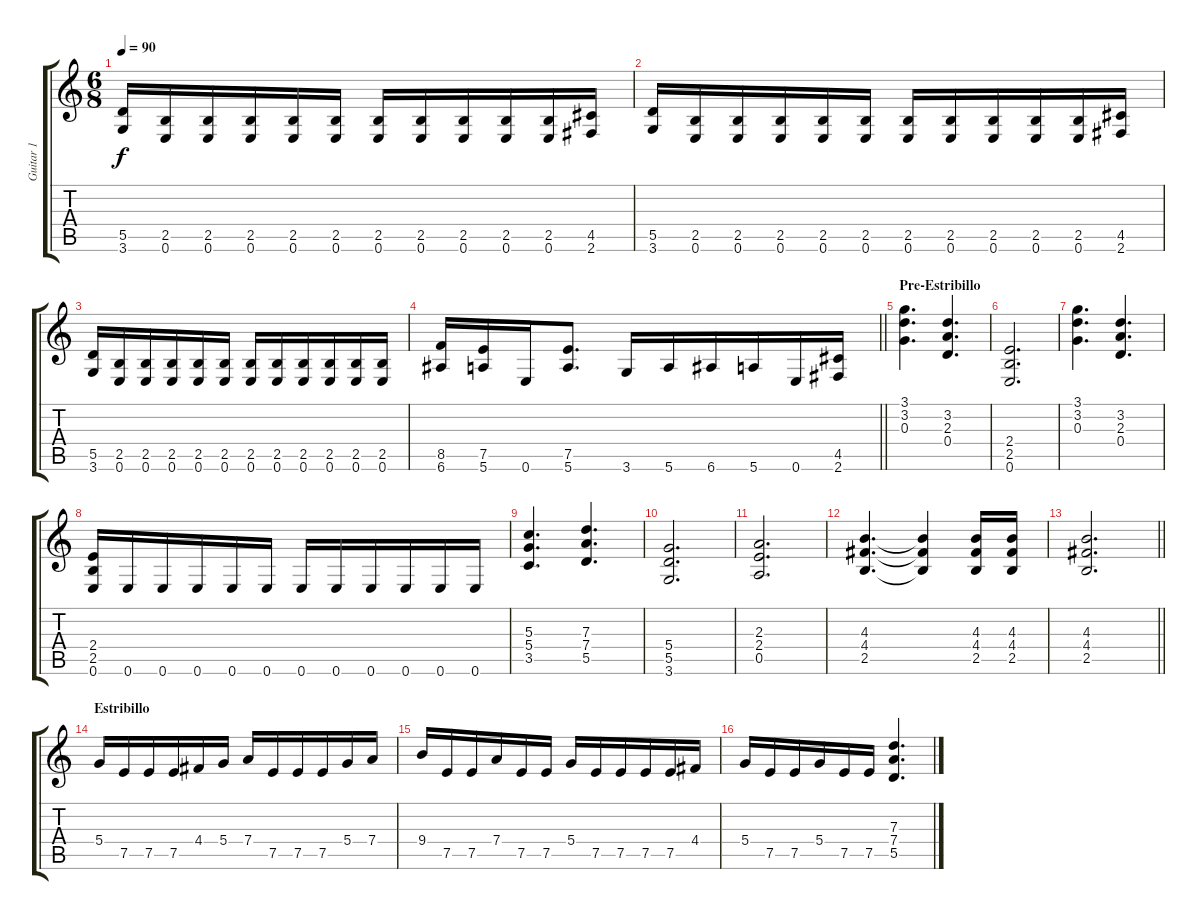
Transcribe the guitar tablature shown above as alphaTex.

\track ("Guitar 1" "Guitar 1") {instrument overdrivenguitar}
\staff {score tabs}
\tuning (E4 B3 G3 D3 A2 E2) {hide}
\ts (6 8)
\tempo 90
\clef g2
\ks c
(5.5 3.6).16{dy f} (2.5 0.6).16 (2.5 0.6).16 (2.5 0.6).16 (2.5 0.6).16 (2.5 0.6).16 (2.5 0.6).16 (2.5 0.6).16 (2.5 0.6).16 (2.5 0.6).16 (2.5 0.6).16 (4.5 2.6).16 |
(5.5 3.6).16 (2.5 0.6).16 (2.5 0.6).16 (2.5 0.6).16 (2.5 0.6).16 (2.5 0.6).16 (2.5 0.6).16 (2.5 0.6).16 (2.5 0.6).16 (2.5 0.6).16 (2.5 0.6).16 (4.5 2.6).16 |
(5.5 3.6).16 (2.5 0.6).16 (2.5 0.6).16 (2.5 0.6).16 (2.5 0.6).16 (2.5 0.6).16 (2.5 0.6).16 (2.5 0.6).16 (2.5 0.6).16 (2.5 0.6).16 (2.5 0.6).16 (2.5 0.6).16 |
\barLineRight lightlight
(8.5 6.6).16 (7.5 5.6).16 0.6.16 (7.5 5.6).8{d} 3.6.16 5.6.16 6.6.16 5.6.16 0.6.16 (4.5 2.6).16 |
\section ("" "Pre-Estribillo")
(3.1 3.2 0.3).4{d} (3.2 2.3 0.4).4{d} |
(2.4 2.5 0.6).2{d} |
(3.1 3.2 0.3).4{d} (3.2 2.3 0.4).4{d} |
(2.4 2.5 0.6).16 0.6.16 0.6.16 0.6.16 0.6.16 0.6.16 0.6.16 0.6.16 0.6.16 0.6.16 0.6.16 0.6.16 |
(5.3 5.4 3.5).4{d} (7.3 7.4 5.5).4{d} |
(5.4 5.5 3.6).2{d} |
(2.3 2.4 0.5).2{d} |
(4.3 4.4 2.5).4{d} (4.3{t} 4.4{t} 2.5{t}).4 (4.3 4.4 2.5).16 (4.3 4.4 2.5).16 |
\barLineRight lightlight
(4.3 4.4 2.5).2{d} |
\section ("" "Estribillo")
5.4.16 7.5.16 7.5.16 7.5.16 4.4.16 5.4.16 7.4.16 7.5.16 7.5.16 7.5.16 5.4.16 7.4.16 |
9.4.16 7.5.16 7.5.16 7.4.16 7.5.16 7.5.16 5.4.16 7.5.16 7.5.16 7.5.16 7.5.16 4.4.16 |
5.4.16 7.5.16 7.5.16 5.4.16 7.5.16 7.5.16 (7.3 7.4 5.5).4{d}
